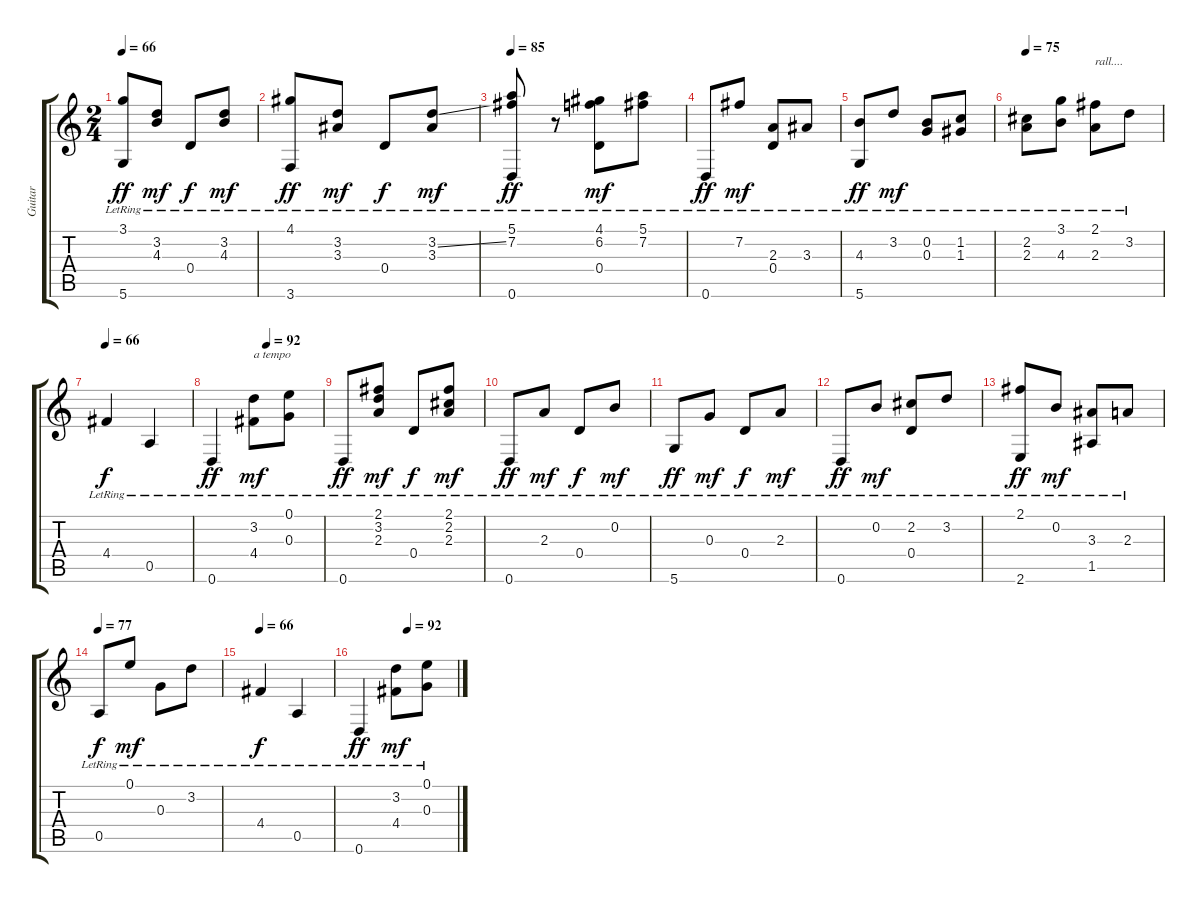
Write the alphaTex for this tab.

\track ("Guitar" "Guitar") {instrument acousticguitarsteel}
\staff {score tabs}
\tuning (E4 B3 G3 D3 A2 D2) {hide}
\ts (2 4)
\tempo 66
\clef g2
\ks c
(3.1{lr} 5.6{lr}).8{dy ff} (3.2{lr} 4.3{lr}).8{dy mf} 0.4{lr}.8{dy f} (3.2{lr} 4.3{lr}).8{dy mf} |
(4.1{lr} 3.6{lr}).8{dy ff} (3.2{lr} 3.3{lr}).8{dy mf} 0.4{lr}.8{dy f} (3.2{ss} 3.3{lr}).8{dy mf} |
\tempo 85
(5.1{lr} 7.2{lr} 0.6{lr}).8{dy ff} r.8 (4.1{lr} 6.2{lr} 0.4{lr}).8{dy mf} (5.1{lr} 7.2{lr}).8 |
0.6{lr}.8{dy ff} 7.2{lr}.8{dy mf} (2.3{lr} 0.4{lr}).8 3.3{lr}.8 |
(4.3{lr} 5.6{lr}).8{dy ff} 3.2{lr}.8{dy mf} (0.2{lr} 0.3{lr}).8 (1.2{lr} 1.3{lr}).8 |
\tempo 75
(2.2{lr} 2.3{lr}).8 (3.1{lr} 4.3{lr}).8 (2.1{lr} 2.3{lr}).8{txt "rall...."} 3.2{lr}.8 |
\tempo 66
4.4{lr}.4{dy f} 0.5{lr}.4 |
\tempo (92 0.5)
0.6{lr}.4{dy ff} (3.2{lr} 4.4{lr}).8{txt "a tempo" dy mf} (0.1{lr} 0.3{lr}).8 |
0.6{lr}.8{dy ff} (2.1{lr} 3.2{lr} 2.3{lr}).8{dy mf} 0.4{lr}.8{dy f} (2.1{lr} 2.2{lr} 2.3{lr}).8{dy mf} |
0.6{lr}.8{dy ff} 2.3{lr}.8{dy mf} 0.4{lr}.8{dy f} 0.2{lr}.8{dy mf} |
5.6{lr}.8{dy ff} 0.3{lr}.8{dy mf} 0.4{lr}.8{dy f} 2.3{lr}.8{dy mf} |
0.6{lr}.8{dy ff} 0.2{lr}.8{dy mf} (2.2{lr} 0.4{lr}).8 3.2{lr}.8 |
(2.1{lr} 2.6{lr}).8{dy ff} 0.2{lr}.8{dy mf} (3.3{lr} 1.5{lr}).8 2.3{lr}.8 |
\tempo 77
0.5{lr}.8{dy f} 0.1{lr}.8{dy mf} 0.3{lr}.8 3.2{lr}.8 |
\tempo 66
4.4{lr}.4{dy f} 0.5{lr}.4 |
\tempo (92 0.5)
0.6{lr}.4{dy ff} (3.2{lr} 4.4{lr}).8{dy mf} (0.1{lr} 0.3{lr}).8
